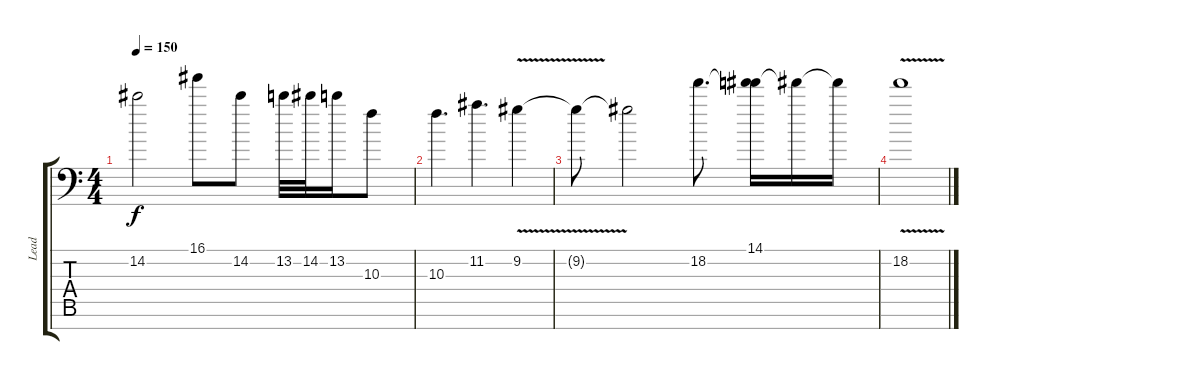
\track ("Lead" "Lead") {instrument distortionguitar}
\staff {score tabs}
\tuning (E4 B3 G3 D3 A2 E2 Bb1) {hide}
\ts (4 4)
\tempo 150
\clef f4
\ks c
14.2{t}.2{dy f} 16.1.8 14.2.8 13.2.32 14.2.32 13.2.16 10.3.8 |
10.3.4{d} 11.2.4{d} 9.2{v}.4 |
9.2{t}.8 9.2{t}.2 18.2.8{d} (14.1 18.2{t}).16 14.1{t}.16 14.1{t}.16 |
18.2{v}.1
